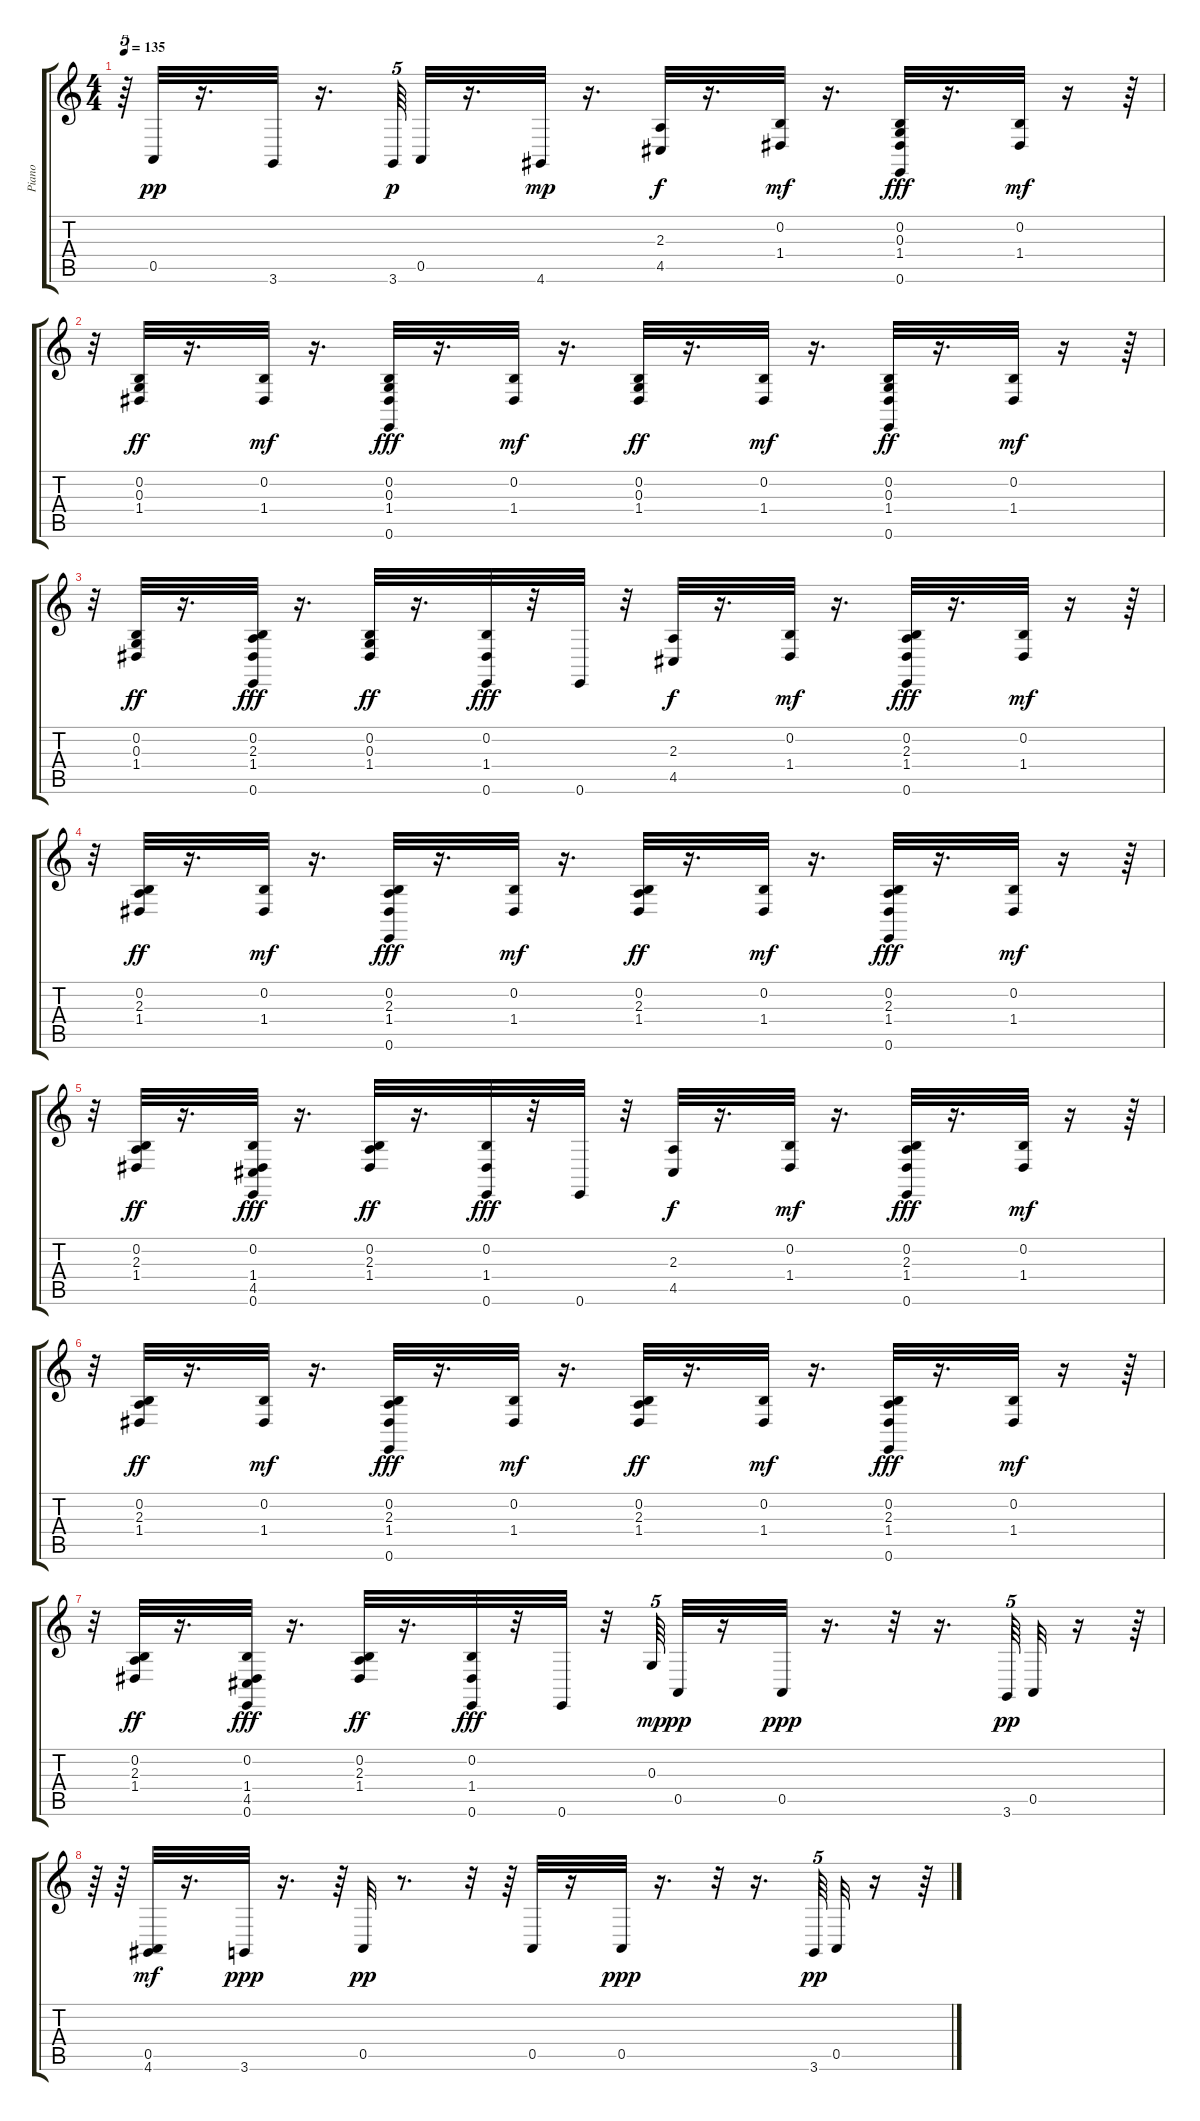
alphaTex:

\track ("Piano" "Piano") {instrument acousticgrandpiano}
\staff {score tabs}
\tuning (E4 B3 G3 D3 A2 E2) {hide}
\ts (4 4)
\tempo 135
\clef g2
\ks c
r.64{tu (5 4) dy p} 0.5.32{dy pp} r.16{d} 3.6.32 r.16{d} 3.6.64{tu (5 4) dy p} 0.5.32 r.16{d} 4.6.32{dy mp} r.16{d} (2.3 4.5).32{dy f} r.16{d} (0.2 1.4).32{dy mf} r.16{d} (0.2 0.3 1.4 0.6).32{dy fff} r.16{d} (0.2 1.4).32{dy mf} r.16 r.64 |
r.32{tu (5 4)} (0.2 0.3 1.4).32{dy ff} r.16{d} (0.2 1.4).32{dy mf} r.16{d} (0.2 0.3 1.4 0.6).32{dy fff} r.16{d} (0.2 1.4).32{dy mf} r.16{d} (0.2 0.3 1.4).32{dy ff} r.16{d} (0.2 1.4).32{dy mf} r.16{d} (0.2 0.3 1.4 0.6).32{dy ff} r.16{d} (0.2 1.4).32{dy mf} r.16 r.64 |
r.32{tu (5 4)} (0.2 0.3 1.4).32{dy ff} r.16{d} (0.2 2.3 1.4 0.6).32{dy fff} r.16{d} (0.2 0.3 1.4).32{dy ff} r.16{d} (0.2 1.4 0.6).32{dy fff} r.32 0.6.32 r.32 (2.3 4.5).32{dy f} r.16{d} (0.2 1.4).32{dy mf} r.16{d} (0.2 2.3 1.4 0.6).32{dy fff} r.16{d} (0.2 1.4).32{dy mf} r.16 r.64 |
r.32{tu (5 4)} (0.2 2.3 1.4).32{dy ff} r.16{d} (0.2 1.4).32{dy mf} r.16{d} (0.2 2.3 1.4 0.6).32{dy fff} r.16{d} (0.2 1.4).32{dy mf} r.16{d} (0.2 2.3 1.4).32{dy ff} r.16{d} (0.2 1.4).32{dy mf} r.16{d} (0.2 2.3 1.4 0.6).32{dy fff} r.16{d} (0.2 1.4).32{dy mf} r.16 r.64 |
r.32{tu (5 4)} (0.2 2.3 1.4).32{dy ff} r.16{d} (0.2 1.4 4.5 0.6).32{dy fff} r.16{d} (0.2 2.3 1.4).32{dy ff} r.16{d} (0.2 1.4 0.6).32{dy fff} r.32 0.6.32 r.32 (2.3 4.5).32{dy f} r.16{d} (0.2 1.4).32{dy mf} r.16{d} (0.2 2.3 1.4 0.6).32{dy fff} r.16{d} (0.2 1.4).32{dy mf} r.16 r.64 |
r.32{tu (5 4)} (0.2 2.3 1.4).32{dy ff} r.16{d} (0.2 1.4).32{dy mf} r.16{d} (0.2 2.3 1.4 0.6).32{dy fff} r.16{d} (0.2 1.4).32{dy mf} r.16{d} (0.2 2.3 1.4).32{dy ff} r.16{d} (0.2 1.4).32{dy mf} r.16{d} (0.2 2.3 1.4 0.6).32{dy fff} r.16{d} (0.2 1.4).32{dy mf} r.16 r.64 |
r.32{tu (5 4)} (0.2 2.3 1.4).32{dy ff} r.16{d} (0.2 1.4 4.5 0.6).32{dy fff} r.16{d} (0.2 2.3 1.4).32{dy ff} r.16{d} (0.2 1.4 0.6).32{dy fff} r.32 0.6.32 r.32 0.3.64{tu (5 4) dy mp} 0.5.32{dy pp} r.16 0.5.32{dy ppp} r.16{d} r.32 r.16{d} 3.6.64{tu (5 4) dy pp} 0.5.32 r.16 r.64{tu (5 4)} |
r.64 r.64 (0.5 4.6).32{dy mf} r.16{d} 3.6.32{dy ppp} r.16{d} r.64{tu (5 4)} 0.5.32{dy pp} r.8{d} r.32 r.64{tu (5 4)} 0.5.32 r.16 0.5.32{dy ppp} r.16{d} r.32 r.16{d} 3.6.64{tu (5 4) dy pp} 0.5.32 r.16 r.64
